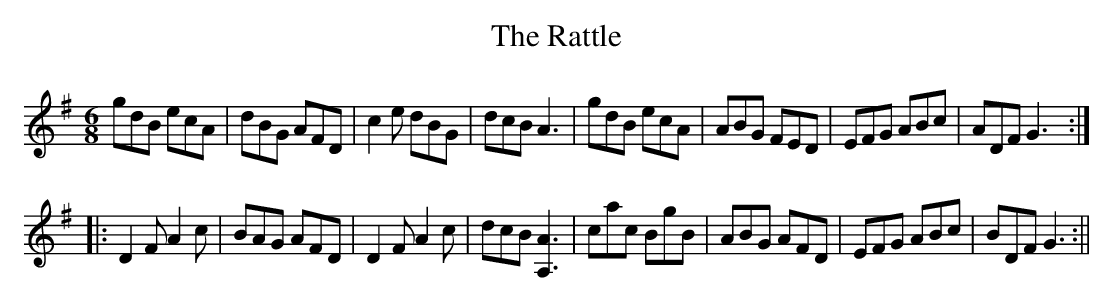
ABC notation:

X:1
T:Rattle, The
M:6/8
L:1/8
K:G
gdB ecA|dBG AFD|c2e dBG|dcB A3|gdB ecA|ABG FED|EFG ABc|ADF G3:|
|:D2F A2c|BAG AFD|D2F A2c|dcB [A,3A3]|cac BgB|ABG AFD|EFG ABc|BDF G3:||
